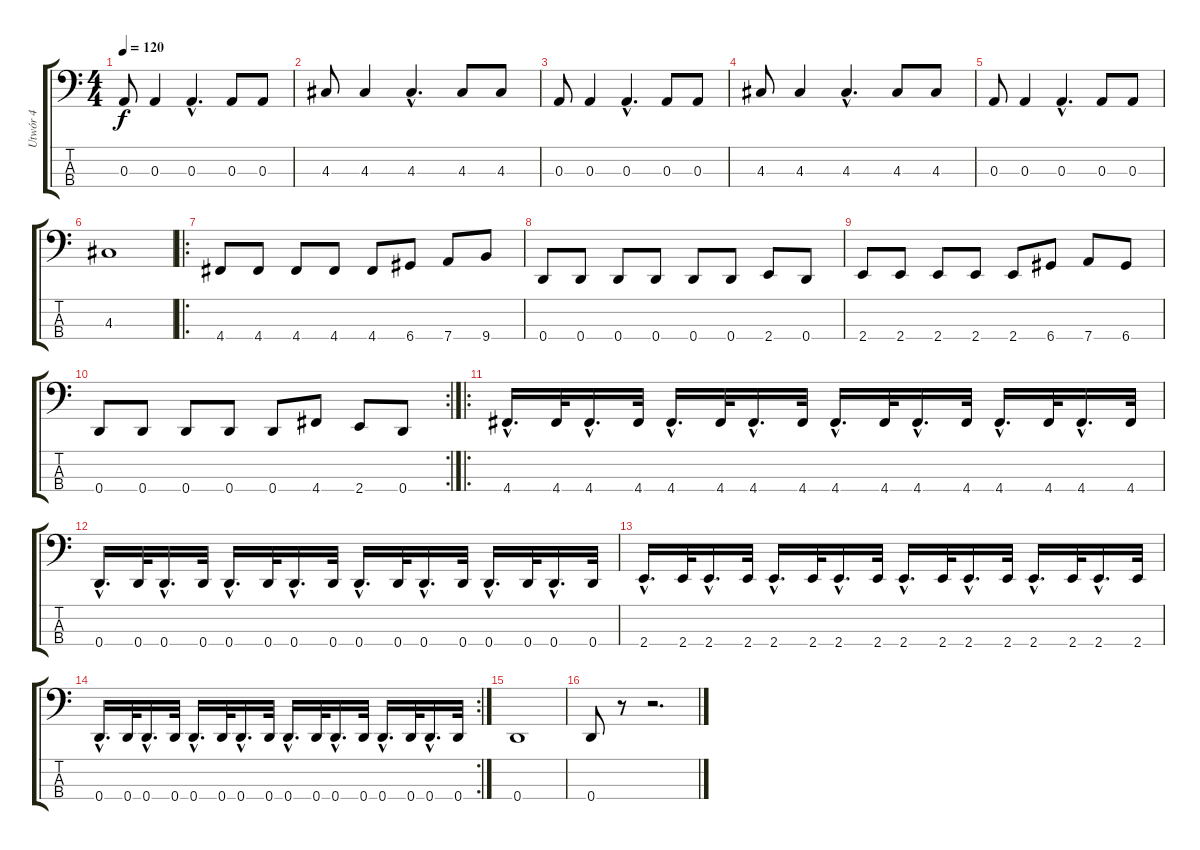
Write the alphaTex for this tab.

\track ("Utwór 4" "Utwór 4") {instrument electricbassfinger}
\staff {score tabs}
\tuning (G2 D2 A1 D1) {hide}
\ts (4 4)
\tempo 120
\clef f4
\ks c
0.3.8{dy f} 0.3.4 0.3{hac}.4{d} 0.3.8 0.3.8 |
4.3.8 4.3.4 4.3{hac}.4{d} 4.3.8 4.3.8 |
0.3.8 0.3.4 0.3{hac}.4{d} 0.3.8 0.3.8 |
4.3.8 4.3.4 4.3{hac}.4{d} 4.3.8 4.3.8 |
0.3.8 0.3.4 0.3{hac}.4{d} 0.3.8 0.3.8 |
4.3.1 |
\ro
4.4.8 4.4.8 4.4.8 4.4.8 4.4.8 6.4.8 7.4.8 9.4.8 |
0.4.8 0.4.8 0.4.8 0.4.8 0.4.8 0.4.8 2.4.8 0.4.8 |
2.4.8 2.4.8 2.4.8 2.4.8 2.4.8 6.4.8 7.4.8 6.4.8 |
\rc 2
0.4.8 0.4.8 0.4.8 0.4.8 0.4.8 4.4.8 2.4.8 0.4.8 |
\ro
4.4{hac}.16{d} 4.4.32 4.4{hac}.16{d} 4.4.32 4.4{hac}.16{d} 4.4.32 4.4{hac}.16{d} 4.4.32 4.4{hac}.16{d} 4.4.32 4.4{hac}.16{d} 4.4.32 4.4{hac}.16{d} 4.4.32 4.4{hac}.16{d} 4.4.32 |
0.4{hac}.16{d} 0.4.32 0.4{hac}.16{d} 0.4.32 0.4{hac}.16{d} 0.4.32 0.4{hac}.16{d} 0.4.32 0.4{hac}.16{d} 0.4.32 0.4{hac}.16{d} 0.4.32 0.4{hac}.16{d} 0.4.32 0.4{hac}.16{d} 0.4.32 |
2.4{hac}.16{d} 2.4.32 2.4{hac}.16{d} 2.4.32 2.4{hac}.16{d} 2.4.32 2.4{hac}.16{d} 2.4.32 2.4{hac}.16{d} 2.4.32 2.4{hac}.16{d} 2.4.32 2.4{hac}.16{d} 2.4.32 2.4{hac}.16{d} 2.4.32 |
\rc 2
0.4{hac}.16{d} 0.4.32 0.4{hac}.16{d} 0.4.32 0.4{hac}.16{d} 0.4.32 0.4{hac}.16{d} 0.4.32 0.4{hac}.16{d} 0.4.32 0.4{hac}.16{d} 0.4.32 0.4{hac}.16{d} 0.4.32 0.4{hac}.16{d} 0.4.32 |
0.4.1 |
0.4.8 r.8 r.2{d}
